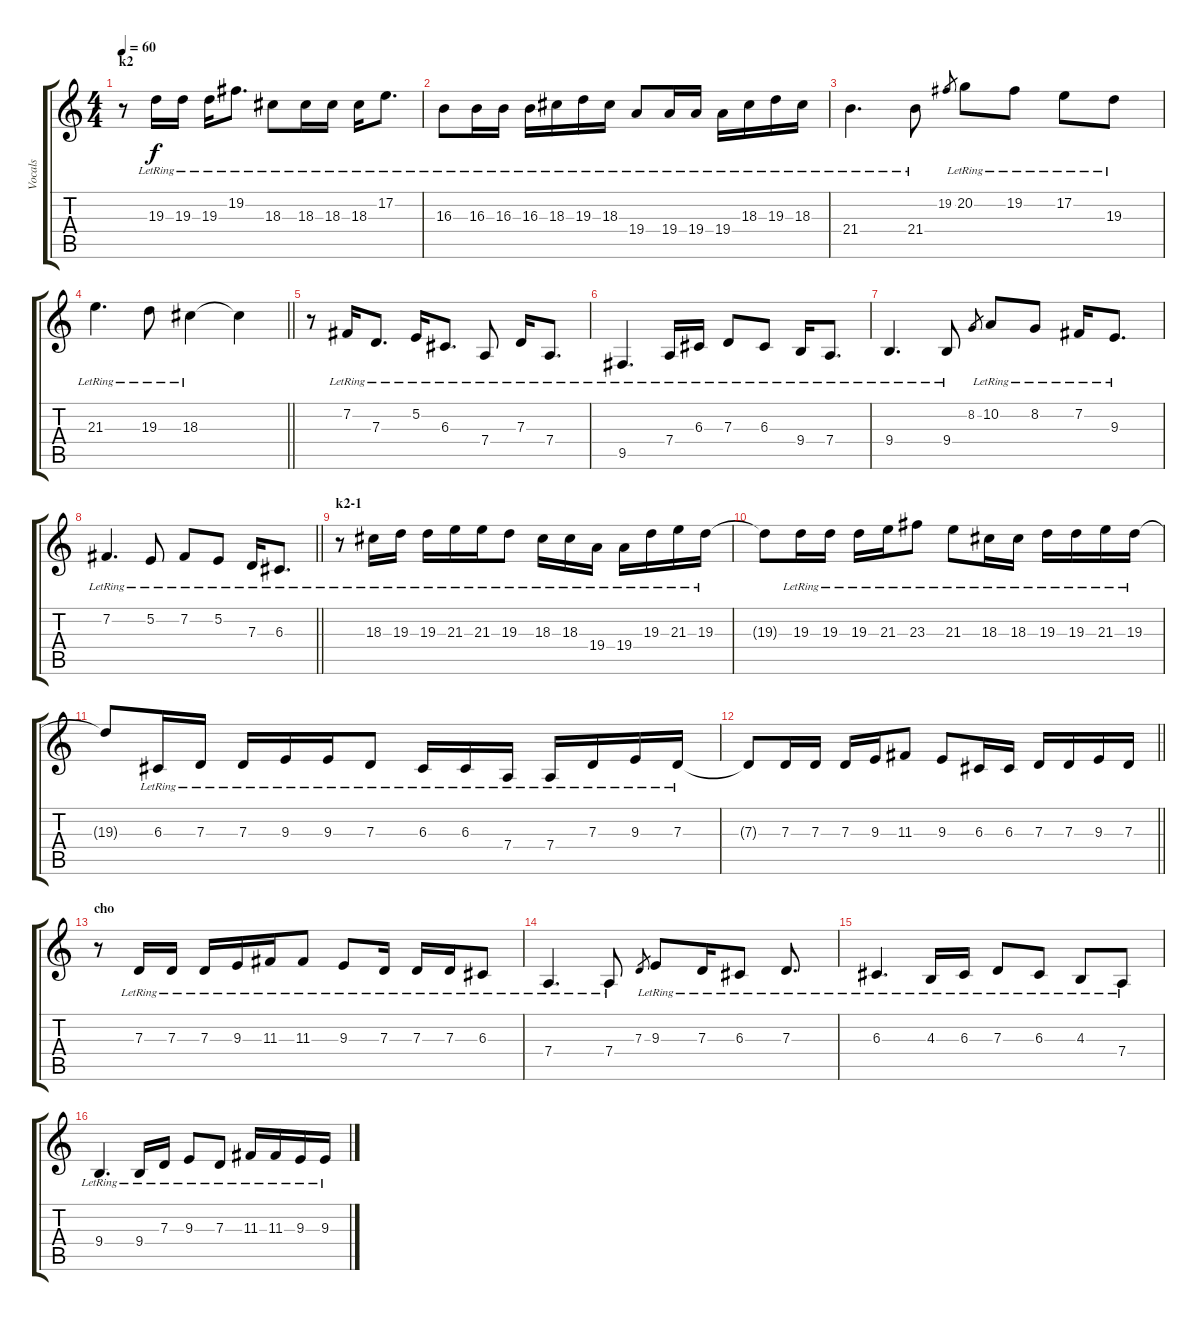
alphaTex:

\track ("Vocals" "Vocals") {instrument electricgrandpiano}
\staff {score tabs}
\tuning (E4 B3 G3 D3 A2 E2) {hide}
\ts (4 4)
\section ("" "k2")
\tempo 60
\clef g2
\ks c
r.8{dy f} 19.3{lr}.16 19.3{lr}.16 19.3{lr}.16 19.2{lr}.8{d} 18.3{lr}.8 18.3{lr}.16 18.3{lr}.16 18.3{lr}.16 17.2{lr}.8{d} |
16.3{lr}.8 16.3{lr}.16 16.3{lr}.16 16.3{lr}.16 18.3{lr}.16 19.3{lr}.16 18.3{lr}.16 19.4{lr}.8 19.4{lr}.16 19.4{lr}.16 19.4{lr}.16 18.3{lr}.16 19.3{lr}.16 18.3{lr}.16 |
21.4{lr}.4{d} 21.4{lr}.8 19.2.8{gr} 20.2{lr}.8 19.2{lr}.8 17.2{lr}.8 19.3{lr}.8 |
\barLineRight lightlight
21.3{lr}.4{d} 19.3{lr}.8 18.3{lr}.4 18.3{t}.4 |
r.8 7.2{lr}.16 7.3{lr}.8{d} 5.2{lr}.16 6.3{lr}.8{d} 7.4{lr}.8 7.3{lr}.16 7.4{lr}.8{d} |
9.5{lr}.4{d} 7.4{lr}.16 6.3{lr}.16 7.3{lr}.8 6.3{lr}.8 9.4{lr}.16 7.4{lr}.8{d} |
9.4{lr}.4{d} 9.4{lr}.8 8.2.8{gr} 10.2{lr}.8 8.2{lr}.8 7.2{lr}.16 9.3{lr}.8{d} |
\barLineRight lightlight
7.2{lr}.4{d} 5.2{lr}.8 7.2{lr}.8 5.2{lr}.8 7.3{lr}.16 6.3{lr}.8{d} |
\section ("" "k2-1")
r.8 18.3{lr}.16 19.3{lr}.16 19.3{lr}.16 21.3{lr}.16 21.3{lr}.16 19.3{lr}.8 18.3{lr}.16 18.3{lr}.16 19.4{lr}.16 19.4{lr}.16 19.3{lr}.16 21.3{lr}.16 19.3{lr}.16 |
19.3{t}.8 19.3{lr}.16 19.3{lr}.16 19.3{lr}.16 21.3{lr}.16 23.3{lr}.8 21.3{lr}.8 18.3{lr}.16 18.3{lr}.16 19.3{lr}.16 19.3{lr}.16 21.3{lr}.16 19.3{lr}.16 |
19.3{t}.8 6.3{lr}.16 7.3{lr}.16 7.3{lr}.16 9.3{lr}.16 9.3{lr}.16 7.3{lr}.8 6.3{lr}.16 6.3{lr}.16 7.4{lr}.16 7.4{lr}.16 7.3{lr}.16 9.3{lr}.16 7.3{lr}.16 |
\barLineRight lightlight
7.3{t}.8 7.3.16 7.3.16 7.3.16 9.3.16 11.3.8 9.3.8 6.3.16 6.3.16 7.3.16 7.3.16 9.3.16 7.3.16 |
\section ("" "cho")
r.8 7.3{lr}.16 7.3{lr}.16 7.3{lr}.16 9.3{lr}.16 11.3{lr}.16 11.3{lr}.8 9.3{lr}.8 7.3{lr}.16 7.3{lr}.16 7.3{lr}.16 6.3{lr}.8 |
7.4{lr}.4{d} 7.4{lr}.8 7.3.8{gr} 9.3{lr}.8 7.3{lr}.16 6.3{lr}.8 7.3{lr}.8{d} |
6.3{lr}.4{d} 4.3{lr}.16 6.3{lr}.16 7.3{lr}.8 6.3{lr}.8 4.3{lr}.8 7.4{lr}.8 |
9.4{lr}.4{d} 9.4{lr}.16 7.3{lr}.16 9.3{lr}.8 7.3{lr}.8 11.3{lr}.16 11.3{lr}.16 9.3{lr}.16 9.3{lr}.16
